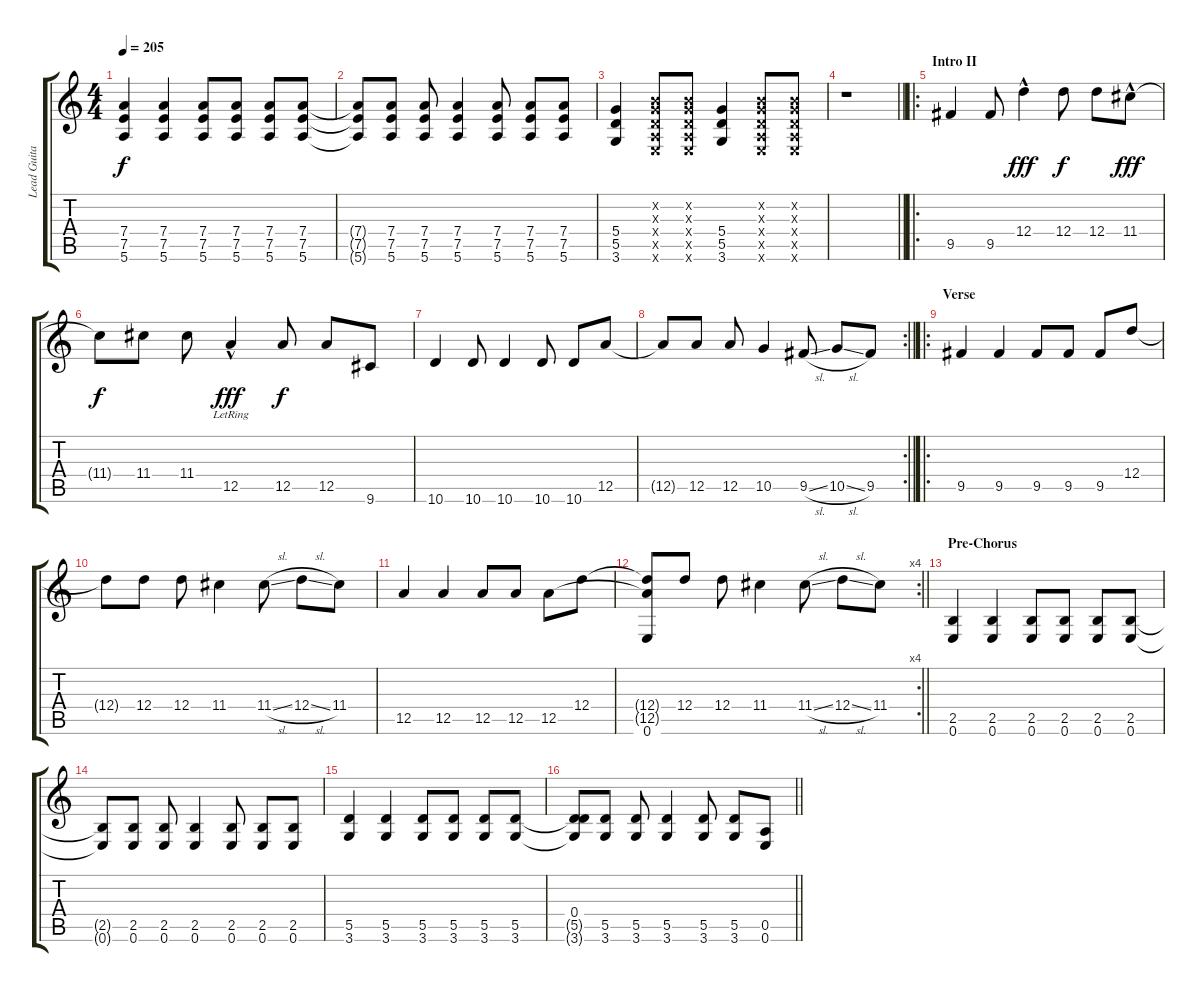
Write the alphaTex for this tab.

\track ("Lead Guitar" "Lead Guita") {instrument distortionguitar}
\staff {score tabs}
\tuning (E4 B3 G3 D3 A2 E2) {hide}
\ts (4 4)
\tempo 205
\clef g2
\ks c
(7.4 7.5 5.6).4{dy f} (7.4 7.5 5.6).4 (7.4 7.5 5.6).8 (7.4 7.5 5.6).8 (7.4 7.5 5.6).8 (7.4 7.5 5.6).8 |
(7.4{t} 7.5{t} 5.6{t}).8 (7.4 7.5 5.6).8 (7.4 7.5 5.6).8 (7.4 7.5 5.6).4 (7.4 7.5 5.6).8 (7.4 7.5 5.6).8 (7.4 7.5 5.6).8 |
(5.4 5.5 3.6).4 (0.2{x} 0.3{x} 0.4{x} 0.5{x} 0.6{x}).8 (0.2{x} 0.3{x} 0.4{x} 0.5{x} 0.6{x}).8 (5.4 5.5 3.6).4 (0.2{x} 0.3{x} 0.4{x} 0.5{x} 0.6{x}).8 (0.2{x} 0.3{x} 0.4{x} 0.5{x} 0.6{x}).8 |
\barLineRight lightlight
r.1 |
\ro
\section ("" "Intro II")
9.5.4 9.5.8 12.4{hac}.4{dy fff} 12.4.8{dy f} 12.4.8 11.4{hac}.8{dy fff} |
11.4{t}.8{dy f} 11.4.8 11.4.8 12.5{hac lr}.4{dy fff} 12.5.8{dy f} 12.5.8 9.6.8 |
10.6.4 10.6.8 10.6.4 10.6.8 10.6.8 12.5.8 |
\rc 2
\barLineRight lightlight
12.5{t}.8 12.5.8 12.5.8 10.5.4 9.5{sl}.8 10.5{sl}.8 9.5.8 |
\ro
\section ("" "Verse")
9.5.4 9.5.4 9.5.8 9.5.8 9.5.8 12.4.8 |
12.4{t}.8 12.4.8 12.4.8 11.4.4 11.4{sl}.8 12.4{sl}.8 11.4.8 |
12.5.4 12.5.4 12.5.8 12.5.8 12.5.8 12.4.8 |
\rc 4
\barLineRight lightlight
(12.4{t} 12.5{t} 0.6).8 12.4.8 12.4.8 11.4.4 11.4{sl}.8 12.4{sl}.8 11.4.8 |
\section ("" "Pre-Chorus")
(2.5 0.6).4 (2.5 0.6).4 (2.5 0.6).8 (2.5 0.6).8 (2.5 0.6).8 (2.5 0.6).8 |
(2.5{t} 0.6{t}).8 (2.5 0.6).8 (2.5 0.6).8 (2.5 0.6).4 (2.5 0.6).8 (2.5 0.6).8 (2.5 0.6).8 |
(5.5 3.6).4 (5.5 3.6).4 (5.5 3.6).8 (5.5 3.6).8 (5.5 3.6).8 (5.5 3.6).8 |
\barLineRight lightlight
(0.4 5.5{t} 3.6{t}).8 (5.5 3.6).8 (5.5 3.6).8 (5.5 3.6).4 (5.5 3.6).8 (5.5 3.6).8 (0.5 0.6).8
